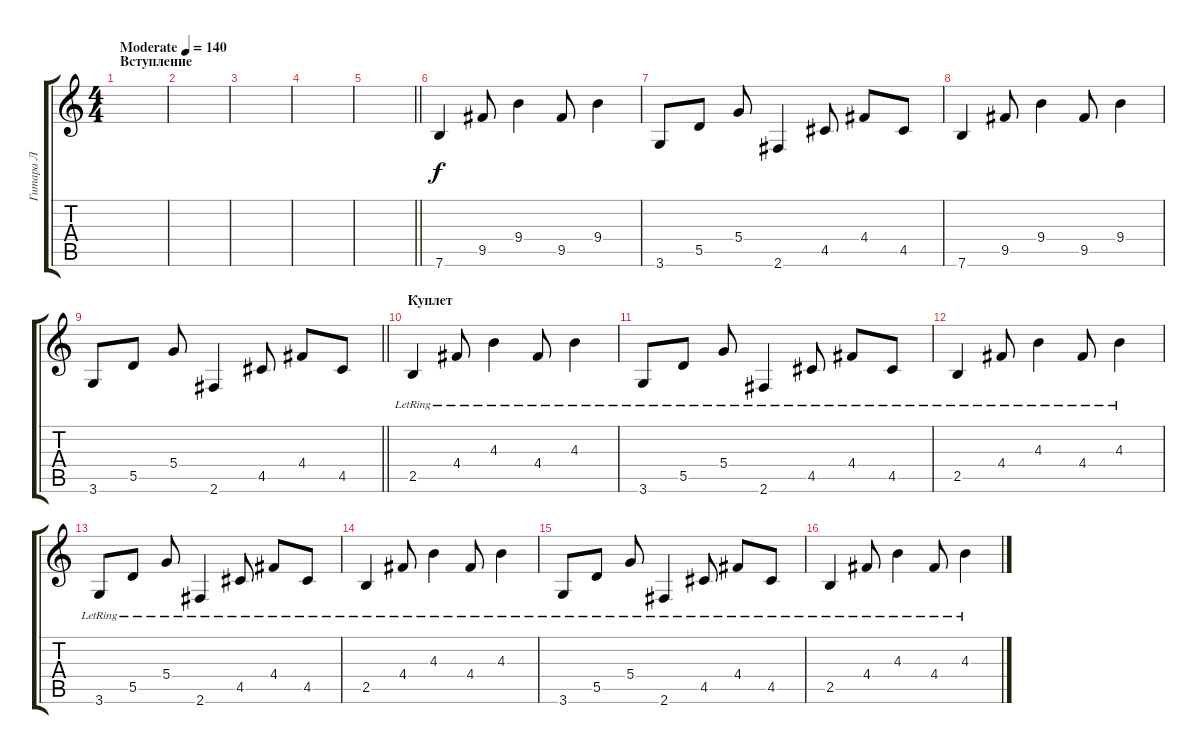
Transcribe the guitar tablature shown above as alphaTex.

\track ("Гитара Л" "Гитара Л") {instrument overdrivenguitar}
\staff {score tabs}
\tuning (E4 B3 G3 D3 A2 E2) {hide}
\ts (4 4)
\section ("" "Вступление")
\tempo (140 "Moderate")
\clef g2
\ks c
|
|
|
|
\barLineRight lightlight
|
\section ("" " ")
7.6.4 9.5.8 9.4.4 9.5.8 9.4.4 |
3.6.8 5.5.8 5.4.8 2.6.4 4.5.8 4.4.8 4.5.8 |
7.6.4 9.5.8 9.4.4 9.5.8 9.4.4 |
\barLineRight lightlight
3.6.8 5.5.8 5.4.8 2.6.4 4.5.8 4.4.8 4.5.8 |
\section ("" "Куплет")
2.5{lr}.4{instrument electricguitarclean} 4.4{lr}.8 4.3{lr}.4 4.4{lr}.8 4.3{lr}.4 |
3.6{lr}.8 5.5{lr}.8 5.4{lr}.8 2.6{lr}.4 4.5{lr}.8 4.4{lr}.8 4.5{lr}.8 |
2.5{lr}.4 4.4{lr}.8 4.3{lr}.4 4.4{lr}.8 4.3{lr}.4 |
3.6{lr}.8 5.5{lr}.8 5.4{lr}.8 2.6{lr}.4 4.5{lr}.8 4.4{lr}.8 4.5{lr}.8 |
2.5{lr}.4 4.4{lr}.8 4.3{lr}.4 4.4{lr}.8 4.3{lr}.4 |
3.6{lr}.8 5.5{lr}.8 5.4{lr}.8 2.6{lr}.4 4.5{lr}.8 4.4{lr}.8 4.5{lr}.8 |
2.5{lr}.4 4.4{lr}.8 4.3{lr}.4 4.4{lr}.8 4.3{lr}.4
